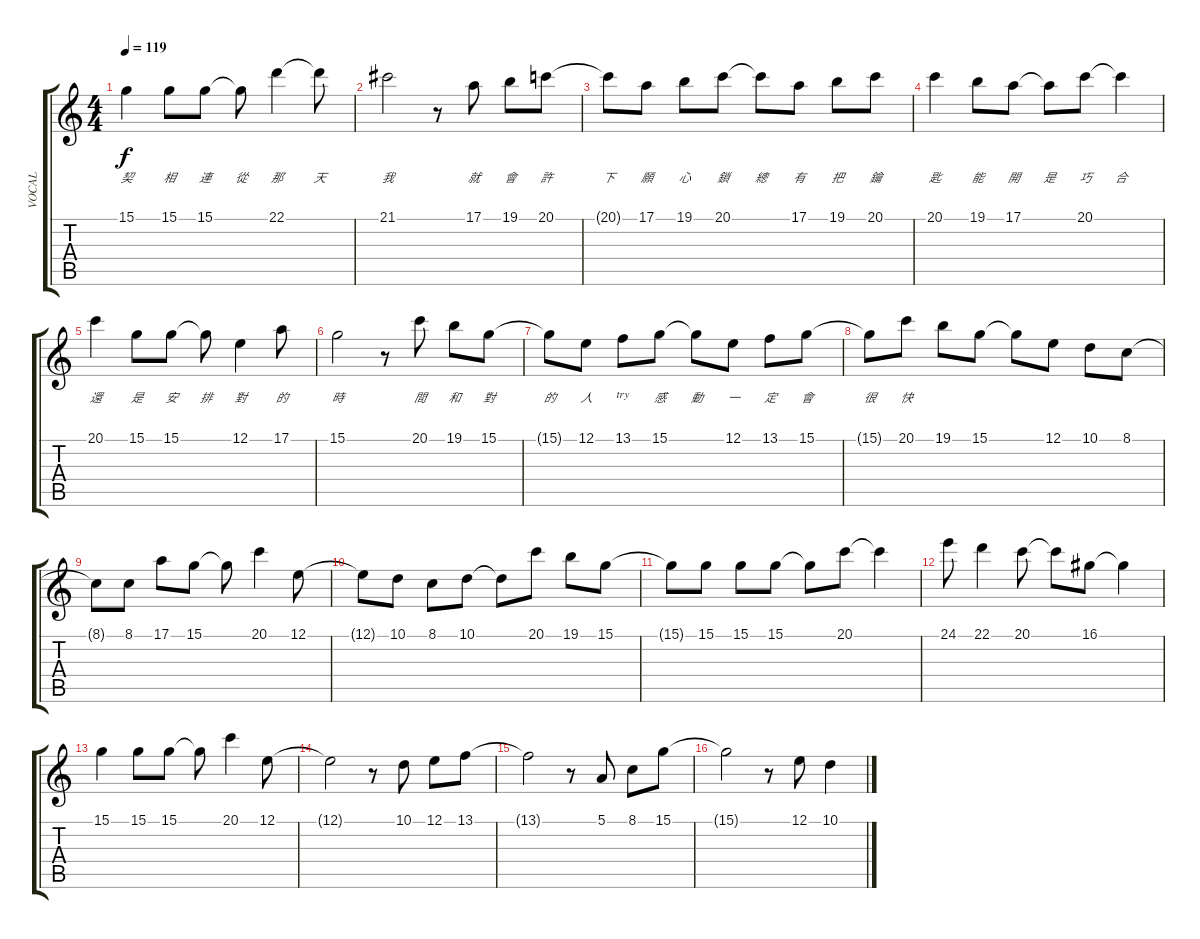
\track ("VOCAL" "VOCAL") {instrument reedorgan}
\staff {score tabs}
\tuning (E4 B3 G3 D3 A2 E2) {hide}
\ts (4 4)
\tempo 119
\clef g2
\ks c
15.1.4{lyrics (0 "契") lyrics (1 "") lyrics (2 "") lyrics (3 "") lyrics (4 "") dy f} 15.1.8{lyrics (0 "相") lyrics (1 "") lyrics (2 "") lyrics (3 "") lyrics (4 "")} 15.1.8{lyrics (0 "連") lyrics (1 "") lyrics (2 "") lyrics (3 "") lyrics (4 "")} 15.1{t}.8{lyrics (0 "從") lyrics (1 "") lyrics (2 "") lyrics (3 "") lyrics (4 "")} 22.1.4{lyrics (0 "那") lyrics (1 "") lyrics (2 "") lyrics (3 "") lyrics (4 "")} 22.1{t}.8{lyrics (0 "天") lyrics (1 "") lyrics (2 "") lyrics (3 "") lyrics (4 "")} |
21.1.2{lyrics (0 "我") lyrics (1 "") lyrics (2 "") lyrics (3 "") lyrics (4 "")} r.8 17.1.8{lyrics (0 "就") lyrics (1 "") lyrics (2 "") lyrics (3 "") lyrics (4 "")} 19.1.8{lyrics (0 "會") lyrics (1 "") lyrics (2 "") lyrics (3 "") lyrics (4 "")} 20.1.8{lyrics (0 "許") lyrics (1 "") lyrics (2 "") lyrics (3 "") lyrics (4 "")} |
20.1{t}.8{lyrics (0 "下") lyrics (1 "") lyrics (2 "") lyrics (3 "") lyrics (4 "")} 17.1.8{lyrics (0 "願") lyrics (1 "") lyrics (2 "") lyrics (3 "") lyrics (4 "")} 19.1.8{lyrics (0 "心") lyrics (1 "") lyrics (2 "") lyrics (3 "") lyrics (4 "")} 20.1.8{lyrics (0 "鎖") lyrics (1 "") lyrics (2 "") lyrics (3 "") lyrics (4 "")} 20.1{t}.8{lyrics (0 "總") lyrics (1 "") lyrics (2 "") lyrics (3 "") lyrics (4 "")} 17.1.8{lyrics (0 "有") lyrics (1 "") lyrics (2 "") lyrics (3 "") lyrics (4 "")} 19.1.8{lyrics (0 "把") lyrics (1 "") lyrics (2 "") lyrics (3 "") lyrics (4 "")} 20.1.8{lyrics (0 "鑰") lyrics (1 "") lyrics (2 "") lyrics (3 "") lyrics (4 "")} |
20.1.4{lyrics (0 "匙") lyrics (1 "") lyrics (2 "") lyrics (3 "") lyrics (4 "")} 19.1.8{lyrics (0 "能") lyrics (1 "") lyrics (2 "") lyrics (3 "") lyrics (4 "")} 17.1.8{lyrics (0 "開") lyrics (1 "") lyrics (2 "") lyrics (3 "") lyrics (4 "")} 17.1{t}.8{lyrics (0 "是") lyrics (1 "") lyrics (2 "") lyrics (3 "") lyrics (4 "")} 20.1.8{lyrics (0 "巧") lyrics (1 "") lyrics (2 "") lyrics (3 "") lyrics (4 "")} 20.1{t}.4{lyrics (0 "合") lyrics (1 "") lyrics (2 "") lyrics (3 "") lyrics (4 "")} |
20.1.4{lyrics (0 "還") lyrics (1 "") lyrics (2 "") lyrics (3 "") lyrics (4 "")} 15.1.8{lyrics (0 "是") lyrics (1 "") lyrics (2 "") lyrics (3 "") lyrics (4 "")} 15.1.8{lyrics (0 "安") lyrics (1 "") lyrics (2 "") lyrics (3 "") lyrics (4 "")} 15.1{t}.8{lyrics (0 "排") lyrics (1 "") lyrics (2 "") lyrics (3 "") lyrics (4 "")} 12.1.4{lyrics (0 "對") lyrics (1 "") lyrics (2 "") lyrics (3 "") lyrics (4 "")} 17.1.8{lyrics (0 "的") lyrics (1 "") lyrics (2 "") lyrics (3 "") lyrics (4 "")} |
15.1.2{lyrics (0 "時") lyrics (1 "") lyrics (2 "") lyrics (3 "") lyrics (4 "")} r.8 20.1.8{lyrics (0 "間") lyrics (1 "") lyrics (2 "") lyrics (3 "") lyrics (4 "")} 19.1.8{lyrics (0 "和") lyrics (1 "") lyrics (2 "") lyrics (3 "") lyrics (4 "")} 15.1.8{lyrics (0 "對") lyrics (1 "") lyrics (2 "") lyrics (3 "") lyrics (4 "")} |
15.1{t}.8{lyrics (0 "的") lyrics (1 "") lyrics (2 "") lyrics (3 "") lyrics (4 "")} 12.1.8{lyrics (0 "人") lyrics (1 "") lyrics (2 "") lyrics (3 "") lyrics (4 "")} 13.1.8{lyrics (0 "try") lyrics (1 "") lyrics (2 "") lyrics (3 "") lyrics (4 "")} 15.1.8{lyrics (0 "感") lyrics (1 "") lyrics (2 "") lyrics (3 "") lyrics (4 "")} 15.1{t}.8{lyrics (0 "動") lyrics (1 "") lyrics (2 "") lyrics (3 "") lyrics (4 "")} 12.1.8{lyrics (0 "一") lyrics (1 "") lyrics (2 "") lyrics (3 "") lyrics (4 "")} 13.1.8{lyrics (0 "定") lyrics (1 "") lyrics (2 "") lyrics (3 "") lyrics (4 "")} 15.1.8{lyrics (0 "會") lyrics (1 "") lyrics (2 "") lyrics (3 "") lyrics (4 "")} |
15.1{t}.8{lyrics (0 "很") lyrics (1 "") lyrics (2 "") lyrics (3 "") lyrics (4 "")} 20.1.8{lyrics (0 "快") lyrics (1 "") lyrics (2 "") lyrics (3 "") lyrics (4 "")} 19.1.8 15.1.8 15.1{t}.8 12.1.8 10.1.8 8.1.8 |
8.1{t}.8 8.1.8 17.1.8 15.1.8 15.1{t}.8 20.1.4 12.1.8 |
12.1{t}.8 10.1.8 8.1.8 10.1.8 10.1{t}.8 20.1.8 19.1.8 15.1.8 |
15.1{t}.8 15.1.8 15.1.8 15.1.8 15.1{t}.8 20.1.8 20.1{t}.4 |
24.1.8 22.1.4 20.1.8 20.1{t}.8 16.1.8 16.1{t}.4 |
15.1.4 15.1.8 15.1.8 15.1{t}.8 20.1.4 12.1.8 |
12.1{t}.2 r.8 10.1.8 12.1.8 13.1.8 |
13.1{t}.2 r.8 5.1.8 8.1.8 15.1.8 |
15.1{t}.2 r.8 12.1.8 10.1.4
